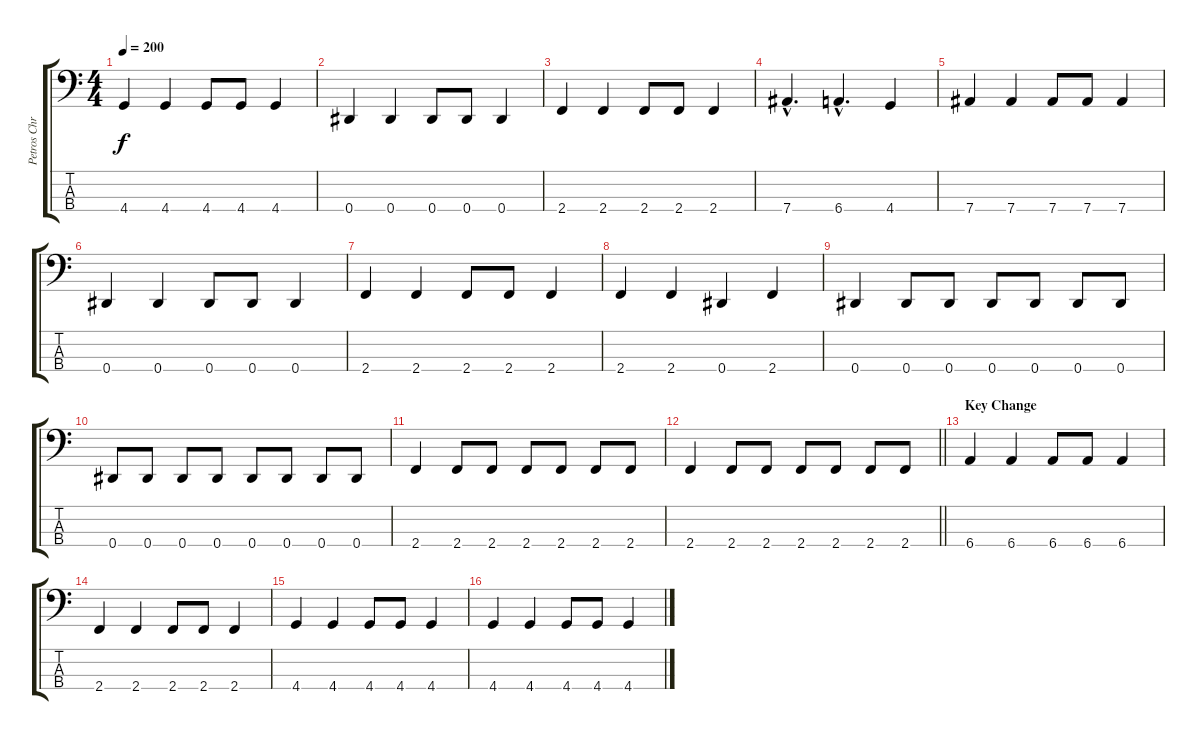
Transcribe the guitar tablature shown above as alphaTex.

\track ("Petros Christo - Bass" "Petros Chr") {instrument electricbassfinger}
\staff {score tabs}
\tuning (Gb2 Db2 Ab1 Eb1) {hide}
\ts (4 4)
\tempo 200
\clef f4
\ks c
4.4.4{dy f} 4.4.4 4.4.8 4.4.8 4.4.4 |
0.4.4 0.4.4 0.4.8 0.4.8 0.4.4 |
2.4.4 2.4.4 2.4.8 2.4.8 2.4.4 |
7.4{hac}.4{d} 6.4{hac}.4{d} 4.4.4 |
7.4.4 7.4.4 7.4.8 7.4.8 7.4.4 |
0.4.4 0.4.4 0.4.8 0.4.8 0.4.4 |
2.4.4 2.4.4 2.4.8 2.4.8 2.4.4 |
2.4.4 2.4.4 0.4.4 2.4.4 |
0.4.4 0.4.8 0.4.8 0.4.8 0.4.8 0.4.8 0.4.8 |
0.4.8 0.4.8 0.4.8 0.4.8 0.4.8 0.4.8 0.4.8 0.4.8 |
2.4.4 2.4.8 2.4.8 2.4.8 2.4.8 2.4.8 2.4.8 |
\barLineRight lightlight
2.4.4 2.4.8 2.4.8 2.4.8 2.4.8 2.4.8 2.4.8 |
\section ("" "Key Change")
6.4.4 6.4.4 6.4.8 6.4.8 6.4.4 |
2.4.4 2.4.4 2.4.8 2.4.8 2.4.4 |
4.4.4 4.4.4 4.4.8 4.4.8 4.4.4 |
4.4.4 4.4.4 4.4.8 4.4.8 4.4.4
